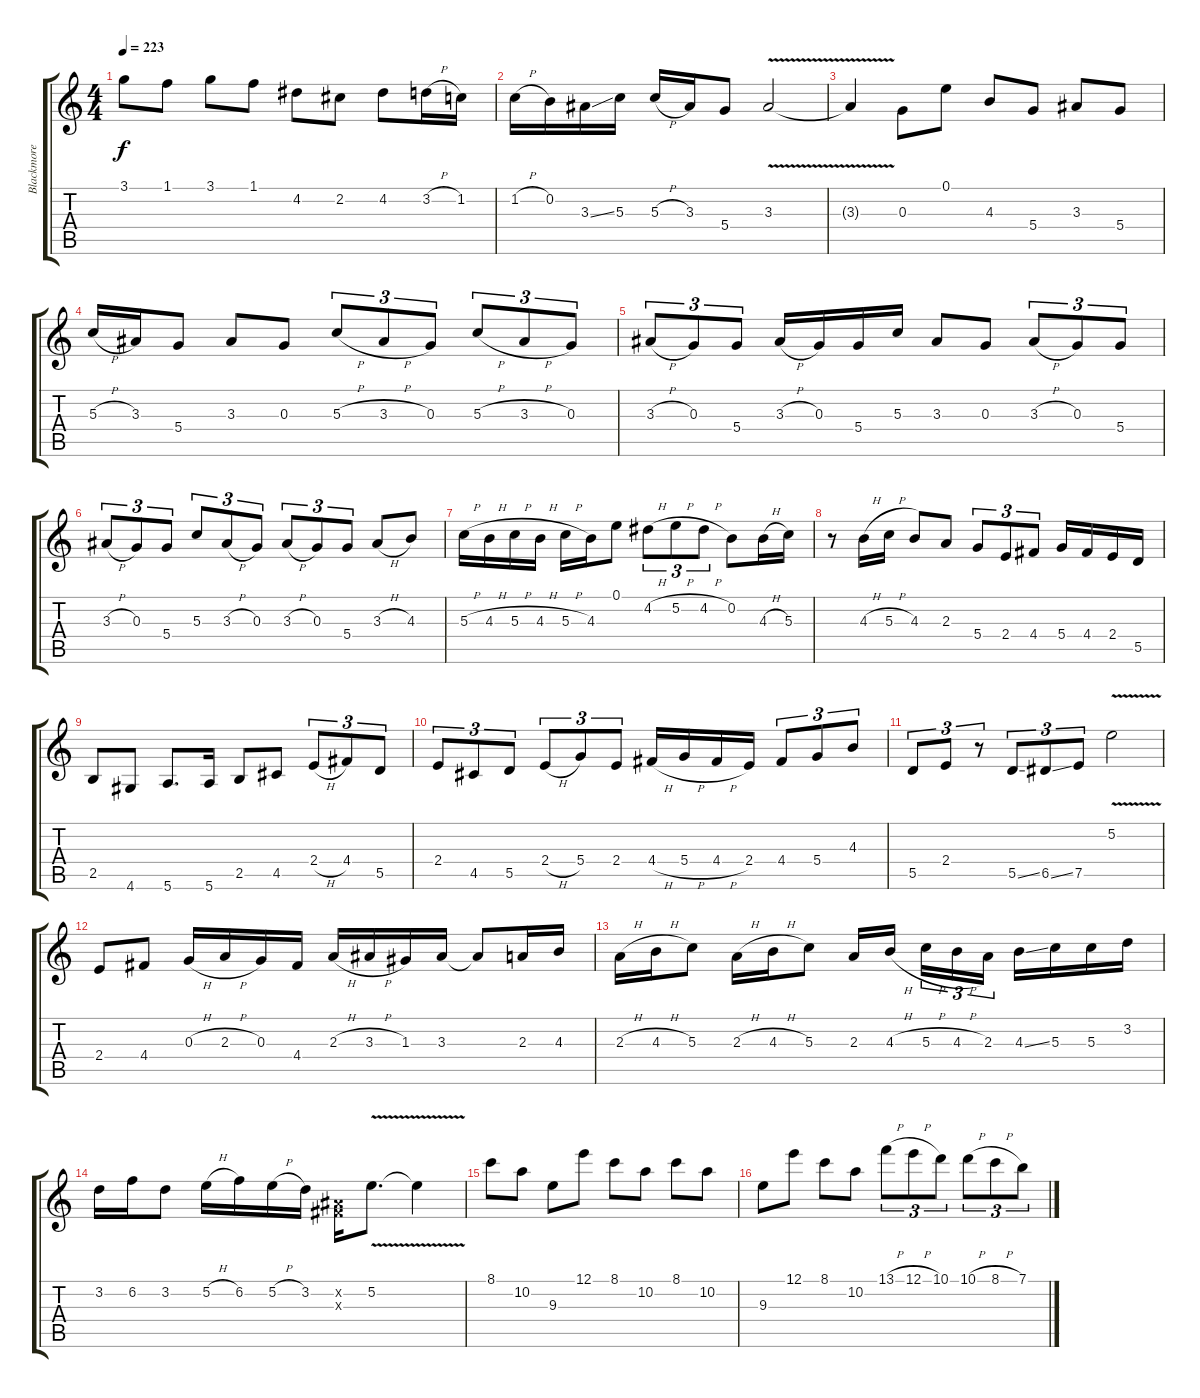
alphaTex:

\track ("Blackmore" "Blackmore") {instrument distortionguitar}
\staff {score tabs}
\tuning (E4 B3 G3 D3 A2 E2) {hide}
\ts (4 4)
\tempo 223
\clef g2
\ks c
3.1.8{dy f} 1.1.8 3.1.8 1.1.8 4.2.8 2.2.8 4.2.8 3.2{h}.16 1.2.16 |
1.2{h}.16 0.2.16 3.3{ss}.16 5.3.16 5.3{h}.16 3.3.16 5.4.8 3.3{v}.2 |
3.3{t}.4 0.3.8 0.1.8 4.3.8 5.4.8 3.3.8 5.4.8 |
5.3{h}.16 3.3.16 5.4.8 3.3.8 0.3.8 5.3{h}.8{tu (3 2)} 3.3{h}.8{tu (3 2)} 0.3.8{tu (3 2)} 5.3{h}.8{tu (3 2)} 3.3{h}.8{tu (3 2)} 0.3.8{tu (3 2)} |
3.3{h}.8{tu (3 2)} 0.3.8{tu (3 2)} 5.4.8{tu (3 2)} 3.3{h}.16 0.3.16 5.4.16 5.3.16 3.3.8 0.3.8 3.3{h}.8{tu (3 2)} 0.3.8{tu (3 2)} 5.4.8{tu (3 2)} |
3.3{h}.8{tu (3 2)} 0.3.8{tu (3 2)} 5.4.8{tu (3 2)} 5.3.8{tu (3 2)} 3.3{h}.8{tu (3 2)} 0.3.8{tu (3 2)} 3.3{h}.8{tu (3 2)} 0.3.8{tu (3 2)} 5.4.8{tu (3 2)} 3.3{h}.8 4.3.8 |
5.3{h}.16 4.3{h}.16 5.3{h}.16 4.3{h}.16 5.3{h}.16 4.3.16 0.1.8 4.2{h}.8{tu (3 2)} 5.2{h}.8{tu (3 2)} 4.2{h}.8{tu (3 2)} 0.2.8 4.3{h}.16 5.3.16 |
r.8 4.3{h}.16 5.3{h}.16 4.3.8 2.3.8 5.4.8{tu (3 2)} 2.4.8{tu (3 2)} 4.4.8{tu (3 2)} 5.4.16 4.4.16 2.4.16 5.5.16 |
2.5.8 4.6.8 5.6.8{d} 5.6.16 2.5.8 4.5.8 2.4{h}.8{tu (3 2)} 4.4.8{tu (3 2)} 5.5.8{tu (3 2)} |
2.4.8{tu (3 2)} 4.5.8{tu (3 2)} 5.5.8{tu (3 2)} 2.4{h}.8{tu (3 2)} 5.4.8{tu (3 2)} 2.4.8{tu (3 2)} 4.4{h}.16 5.4{h}.16 4.4{h}.16 2.4.16 4.4.8{tu (3 2)} 5.4.8{tu (3 2)} 4.3.8{tu (3 2)} |
5.5.8{tu (3 2)} 2.4.8{tu (3 2)} r.8{tu (3 2)} 5.5{ss}.8{tu (3 2)} 6.5{ss}.8{tu (3 2)} 7.5.8{tu (3 2)} 5.2{v}.2 |
2.4.8 4.4.8 0.3{h}.16 2.3{h}.16 0.3.16 4.4.16 2.3{h}.16 3.3{h}.16 1.3.16 3.3.16 3.3{t}.8 2.3.16 4.3.16 |
2.3{h}.16 4.3{h}.16 5.3.8 2.3{h}.16 4.3{h}.16 5.3.8 2.3.16 4.3{h}.16{beam splitsecondary} 5.3{h}.16{tu (3 2)} 4.3{h}.16{tu (3 2)} 2.3.16{tu (3 2)} 4.3{ss}.16 5.3.16 5.3.16 3.2.16 |
3.2.16 6.2.16 3.2.8 5.2{h}.16 6.2.16 5.2{h}.16 3.2.16 (-1.2{x} -1.3{x}).16 5.2{v}.8{d} 5.2{t}.4 |
8.1.8 10.2.8 9.3.8 12.1.8 8.1.8 10.2.8 8.1.8 10.2.8 |
9.3.8 12.1.8 8.1.8 10.2.8 13.1{h}.8{tu (3 2)} 12.1{h}.8{tu (3 2)} 10.1.8{tu (3 2)} 10.1{h}.8{tu (3 2)} 8.1{h}.8{tu (3 2)} 7.1.8{tu (3 2)}
